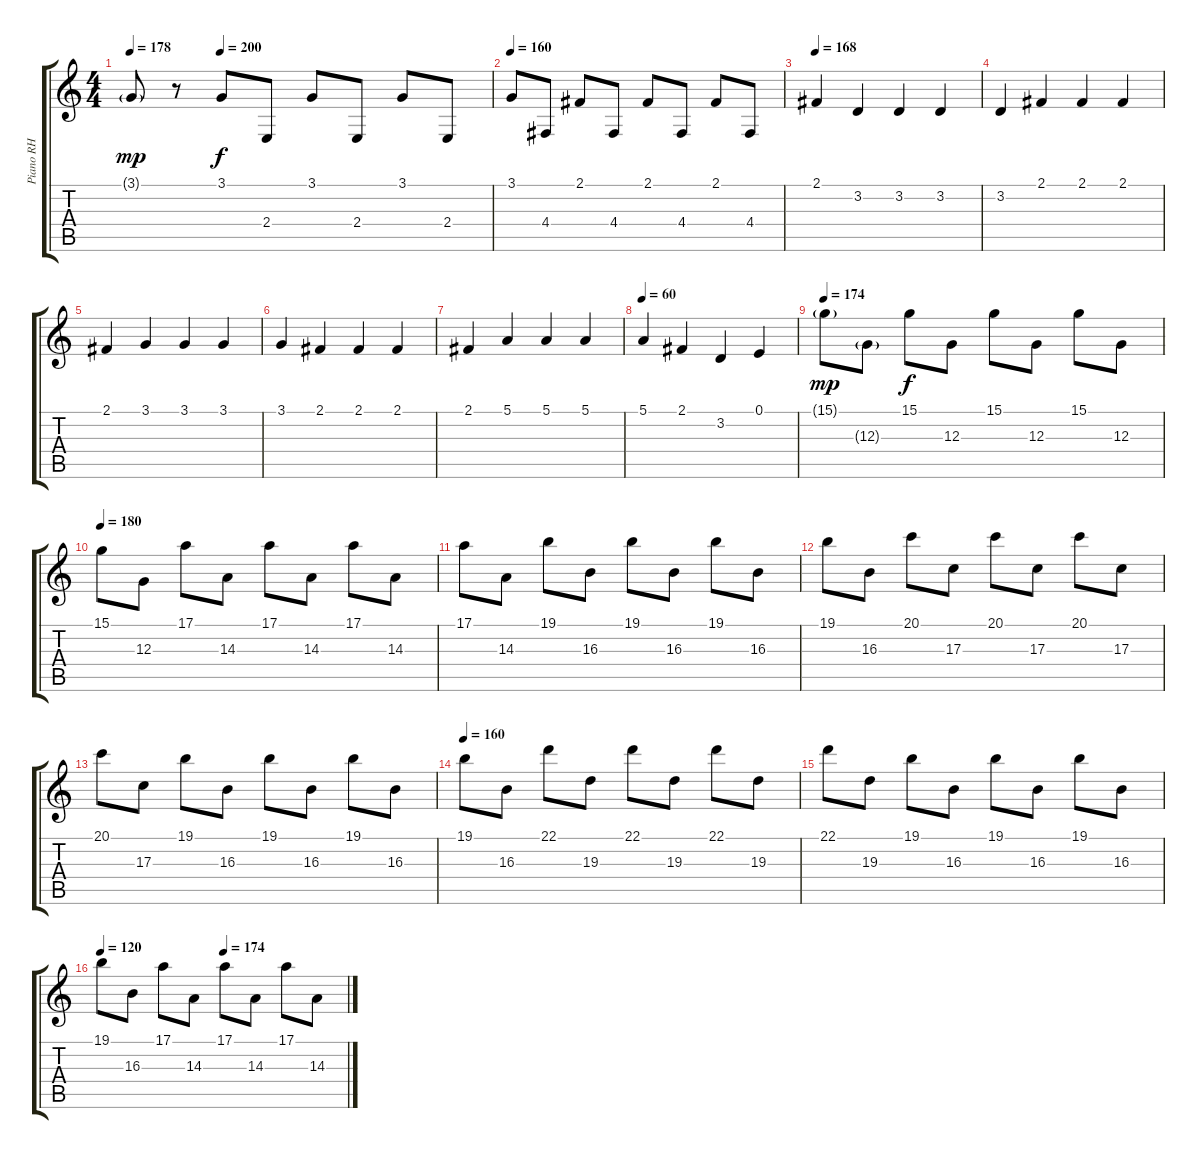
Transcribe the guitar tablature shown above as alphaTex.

\track ("Piano RH" "Piano RH") {instrument acousticgrandpiano}
\staff {score tabs}
\tuning (E4 B3 G3 D3 A2 E2) {hide}
\ts (4 4)
\tempo 178
\tempo (200 0.25)
\clef g2
\ks c
3.1{g}.8{dy mp} r.8 3.1.8{dy f} 2.4.8 3.1.8 2.4.8 3.1.8 2.4.8 |
\tempo 160
3.1.8 4.4.8 2.1.8 4.4.8 2.1.8 4.4.8 2.1.8 4.4.8 |
\tempo 168
2.1.4 3.2.4 3.2.4 3.2.4 |
3.2.4 2.1.4 2.1.4 2.1.4 |
2.1.4 3.1.4 3.1.4 3.1.4 |
3.1.4 2.1.4 2.1.4 2.1.4 |
2.1.4 5.1.4 5.1.4 5.1.4 |
\tempo 60
5.1.4 2.1.4 3.2.4 0.1.4 |
\tempo 200
\tempo 174
15.1{g}.8{dy mp} 12.3{g}.8 15.1.8{dy f} 12.3.8 15.1.8 12.3.8 15.1.8 12.3.8 |
\tempo 180
15.1.8 12.3.8 17.1.8 14.3.8 17.1.8 14.3.8 17.1.8 14.3.8 |
17.1.8 14.3.8 19.1.8 16.3.8 19.1.8 16.3.8 19.1.8 16.3.8 |
19.1.8 16.3.8 20.1.8 17.3.8 20.1.8 17.3.8 20.1.8 17.3.8 |
20.1.8 17.3.8 19.1.8 16.3.8 19.1.8 16.3.8 19.1.8 16.3.8 |
\tempo 160
19.1.8 16.3.8 22.1.8 19.3.8 22.1.8 19.3.8 22.1.8 19.3.8 |
22.1.8 19.3.8 19.1.8 16.3.8 19.1.8 16.3.8 19.1.8 16.3.8 |
\tempo 120
\tempo (174 0.5)
19.1.8 16.3.8 17.1.8 14.3.8 17.1.8 14.3.8 17.1.8 14.3.8
